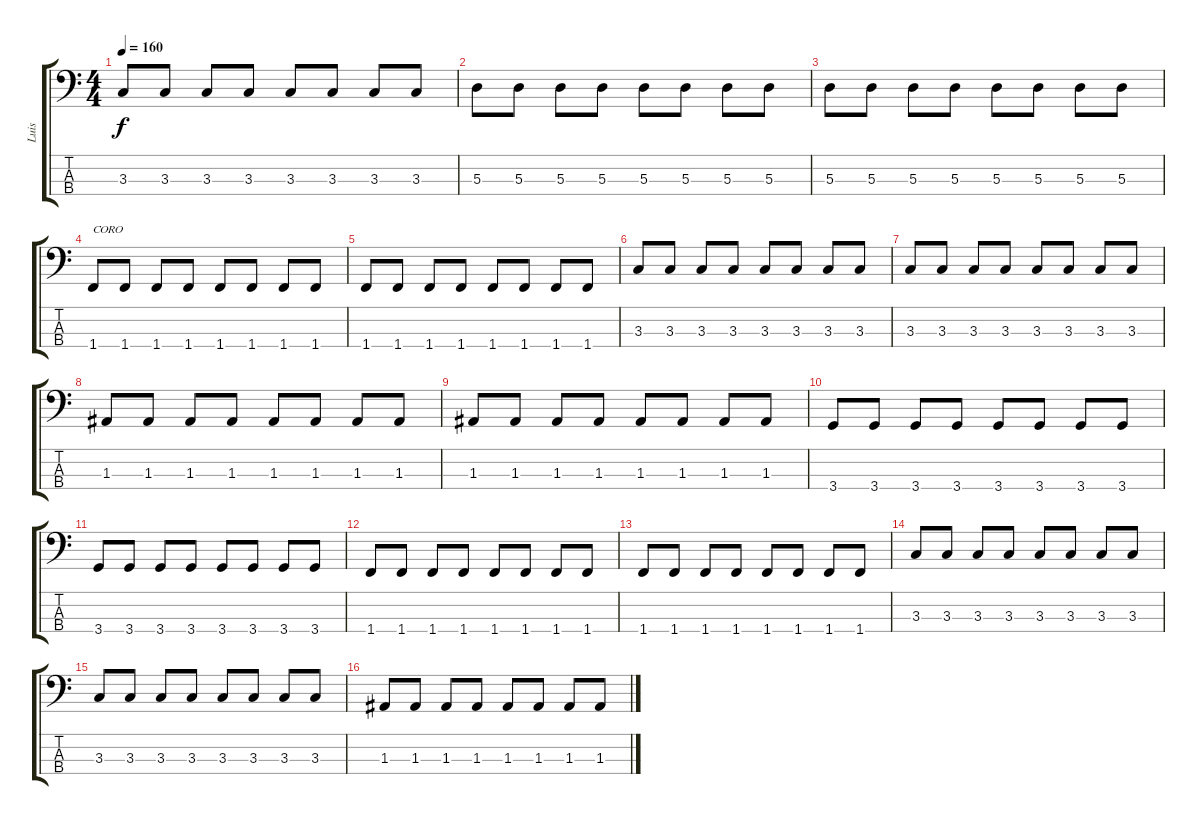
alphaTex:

\track ("Luis" "Luis") {instrument electricbassfinger}
\staff {score tabs}
\tuning (G2 D2 A1 E1) {hide}
\ts (4 4)
\tempo 160
\clef f4
\ks c
3.3.8{dy f} 3.3.8 3.3.8 3.3.8 3.3.8 3.3.8 3.3.8 3.3.8 |
5.3.8 5.3.8 5.3.8 5.3.8 5.3.8 5.3.8 5.3.8 5.3.8 |
5.3.8 5.3.8 5.3.8 5.3.8 5.3.8 5.3.8 5.3.8 5.3.8 |
1.4.8{txt "CORO"} 1.4.8 1.4.8 1.4.8 1.4.8 1.4.8 1.4.8 1.4.8 |
1.4.8 1.4.8 1.4.8 1.4.8 1.4.8 1.4.8 1.4.8 1.4.8 |
3.3.8 3.3.8 3.3.8 3.3.8 3.3.8 3.3.8 3.3.8 3.3.8 |
3.3.8 3.3.8 3.3.8 3.3.8 3.3.8 3.3.8 3.3.8 3.3.8 |
1.3.8 1.3.8 1.3.8 1.3.8 1.3.8 1.3.8 1.3.8 1.3.8 |
1.3.8 1.3.8 1.3.8 1.3.8 1.3.8 1.3.8 1.3.8 1.3.8 |
3.4.8 3.4.8 3.4.8 3.4.8 3.4.8 3.4.8 3.4.8 3.4.8 |
3.4.8 3.4.8 3.4.8 3.4.8 3.4.8 3.4.8 3.4.8 3.4.8 |
1.4.8 1.4.8 1.4.8 1.4.8 1.4.8 1.4.8 1.4.8 1.4.8 |
1.4.8 1.4.8 1.4.8 1.4.8 1.4.8 1.4.8 1.4.8 1.4.8 |
3.3.8 3.3.8 3.3.8 3.3.8 3.3.8 3.3.8 3.3.8 3.3.8 |
3.3.8 3.3.8 3.3.8 3.3.8 3.3.8 3.3.8 3.3.8 3.3.8 |
1.3.8 1.3.8 1.3.8 1.3.8 1.3.8 1.3.8 1.3.8 1.3.8
